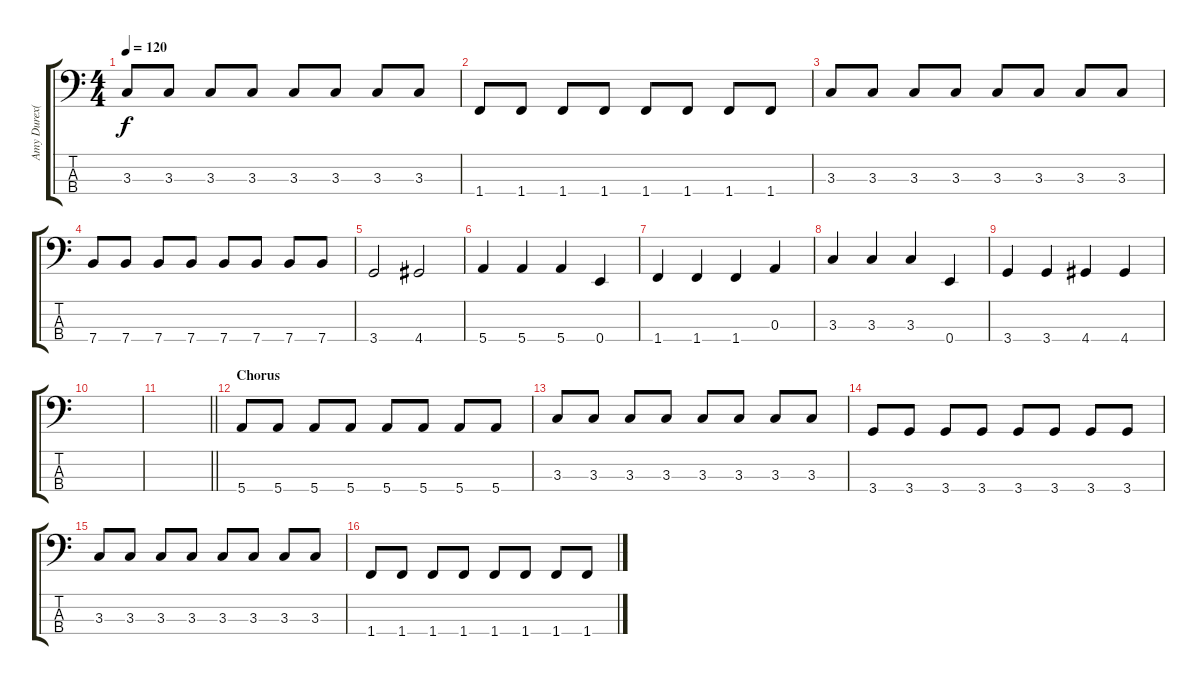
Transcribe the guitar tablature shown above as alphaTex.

\track ("Amy Durex(Bass)" "Amy Durex(") {instrument electricbassfinger}
\staff {score tabs}
\tuning (G2 D2 A1 E1) {hide}
\ts (4 4)
\tempo 120
\clef f4
\ks c
3.3.8{dy f} 3.3.8 3.3.8 3.3.8 3.3.8 3.3.8 3.3.8 3.3.8 |
1.4.8 1.4.8 1.4.8 1.4.8 1.4.8 1.4.8 1.4.8 1.4.8 |
3.3.8 3.3.8 3.3.8 3.3.8 3.3.8 3.3.8 3.3.8 3.3.8 |
7.4.8 7.4.8 7.4.8 7.4.8 7.4.8 7.4.8 7.4.8 7.4.8 |
3.4.2 4.4.2 |
5.4.4 5.4.4 5.4.4 0.4.4 |
1.4.4 1.4.4 1.4.4 0.3.4 |
3.3.4 3.3.4 3.3.4 0.4.4 |
3.4.4 3.4.4 4.4.4 4.4.4 |
|
\barLineRight lightlight
|
\section ("" "Chorus")
5.4.8 5.4.8 5.4.8 5.4.8 5.4.8 5.4.8 5.4.8 5.4.8 |
3.3.8 3.3.8 3.3.8 3.3.8 3.3.8 3.3.8 3.3.8 3.3.8 |
3.4.8 3.4.8 3.4.8 3.4.8 3.4.8 3.4.8 3.4.8 3.4.8 |
3.3.8 3.3.8 3.3.8 3.3.8 3.3.8 3.3.8 3.3.8 3.3.8 |
1.4.8 1.4.8 1.4.8 1.4.8 1.4.8 1.4.8 1.4.8 1.4.8
